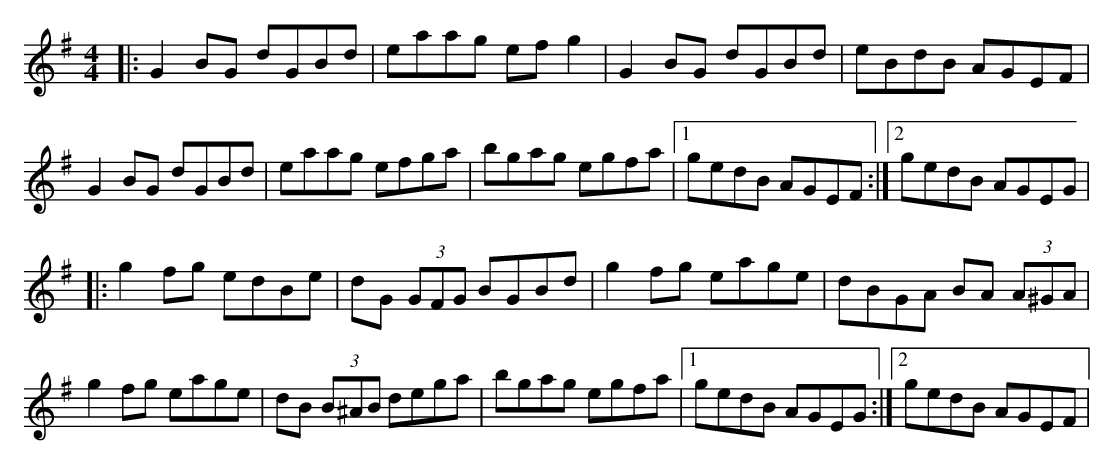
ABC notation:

X:1
M:4/4
K:G
|:G2BG dGBd|eaag efg2|G2BG dGBd|eBdB AGEF|
G2BG dGBd|eaag efga|bgag egfa|1 gedB AGEF:|2 gedB AGEG|
|:g2fg edBe|dG (3GFG BGBd|g2fg eage|dBGA BA (3A^GA|
g2fg eage|dB (3B^AB dega|bgag egfa|1 gedB AGEG:|2 gedB AGEF|
